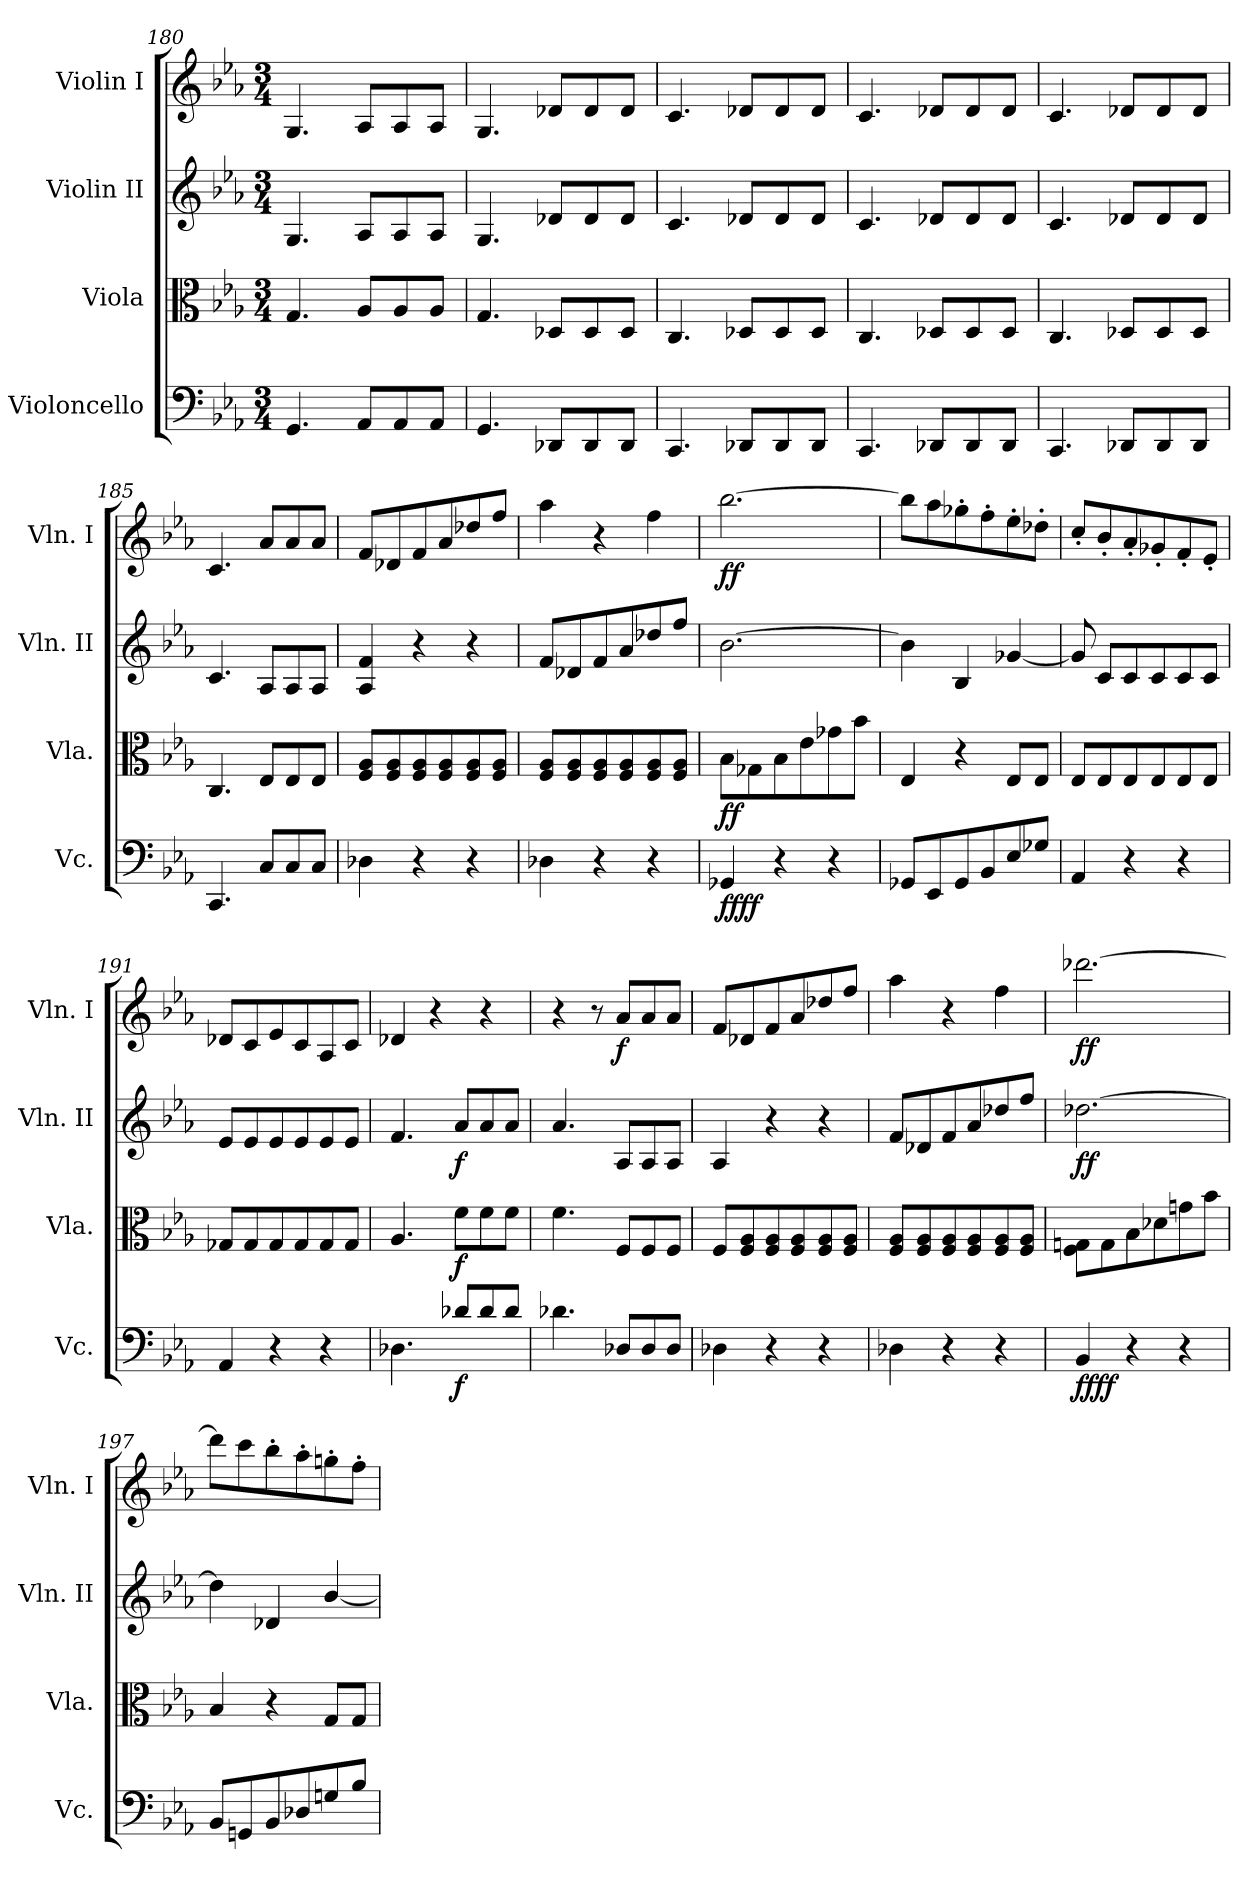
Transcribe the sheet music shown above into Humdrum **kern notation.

**kern	**dynam	**kern	**dynam	**kern	**dynam	**kern	**dynam
*part4	*part4	*part3	*part3	*part2	*part2	*part1	*part1
*staff4	*staff4	*staff3	*staff3	*staff2	*staff2	*staff1	*staff1
*I"Violoncello	*	*I"Viola	*	*I"Violin II	*	*I"Violin I	*
*I'Vc.	*	*I'Vla.	*	*I'Vln. II	*	*I'Vln. I	*
*clefF4	*	*clefC3	*	*clefG2	*	*clefG2	*
*k[b-e-a-]	*	*k[b-e-a-]	*	*k[b-e-a-]	*	*k[b-e-a-]	*
*c:	*	*c:	*	*c:	*	*c:	*
*M3/4	*	*M3/4	*	*M3/4	*	*M3/4	*
=180	=180	=180	=180	=180	=180	=180	=180
4.GG/	.	4.G/	.	4.G/	.	4.G/	.
8AA-/L	.	8A-/L	.	8A-/L	.	8A-/L	.
8AA-/	.	8A-/	.	8A-/	.	8A-/	.
8AA-/J	.	8A-/J	.	8A-/J	.	8A-/J	.
=181	=181	=181	=181	=181	=181	=181	=181
4.GG/	.	4.G/	.	4.G/	.	4.G/	.
8DD-X/L	.	8D-X/L	.	8d-X/L	.	8d-X/L	.
8DD-/	.	8D-/	.	8d-/	.	8d-/	.
8DD-/J	.	8D-/J	.	8d-/J	.	8d-/J	.
=182	=182	=182	=182	=182	=182	=182	=182
4.CC/	.	4.C/	.	4.c/	.	4.c/	.
8DD-X/L	.	8D-X/L	.	8d-X/L	.	8d-X/L	.
8DD-/	.	8D-/	.	8d-/	.	8d-/	.
8DD-/J	.	8D-/J	.	8d-/J	.	8d-/J	.
=183	=183	=183	=183	=183	=183	=183	=183
4.CC/	.	4.C/	.	4.c/	.	4.c/	.
8DD-X/L	.	8D-X/L	.	8d-X/L	.	8d-X/L	.
8DD-/	.	8D-/	.	8d-/	.	8d-/	.
8DD-/J	.	8D-/J	.	8d-/J	.	8d-/J	.
=184	=184	=184	=184	=184	=184	=184	=184
4.CC/	.	4.C/	.	4.c/	.	4.c/	.
8DD-X/L	.	8D-X/L	.	8d-X/L	.	8d-X/L	.
8DD-/	.	8D-/	.	8d-/	.	8d-/	.
8DD-/J	.	8D-/J	.	8d-/J	.	8d-/J	.
=185	=185	=185	=185	=185	=185	=185	=185
4.CC/	.	4.C/	.	4.c/	.	4.c/	.
8C/L	.	8E-/L	.	8A-/L	.	8a-/L	.
8C/	.	8E-/	.	8A-/	.	8a-/	.
8C/J	.	8E-/J	.	8A-/J	.	8a-/J	.
=186	=186	=186	=186	=186	=186	=186	=186
4D-X\	.	8F/ 8A-/L	.	4A-/ 4f/	.	8f/L	.
.	.	8F/ 8A-/	.	.	.	8d-X/	.
4r	.	8F/ 8A-/	.	4r	.	8f/	.
.	.	8F/ 8A-/	.	.	.	8a-/	.
4r	.	8F/ 8A-/	.	4r	.	8dd-X/	.
.	.	8F/ 8A-/J	.	.	.	8ff/J	.
=187	=187	=187	=187	=187	=187	=187	=187
4D-X\	.	8F/ 8A-/L	.	8f/L	.	4aa-\	.
.	.	8F/ 8A-/	.	8d-X/	.	.	.
4r	.	8F/ 8A-/	.	8f/	.	4r	.
.	.	8F/ 8A-/	.	8a-/	.	.	.
4r	.	8F/ 8A-/	.	8dd-X/	.	4ff\	.
.	.	8F/ 8A-/J	.	8ff/J	.	.	.
=188	=188	=188	=188	=188	=188	=188	=188
!	!LO:DY:b	!	!	!	!	!	!
!	!LO:DY:n=1:b	!	!LO:DY:b	!	!	!	!LO:DY:b
4GG-X/	ff ff	8B-\L	ff	[2.b-\	.	[2.bb-\	ff
.	.	8G-X\	.	.	.	.	.
4r	.	8B-\	.	.	.	.	.
.	.	8e-\	.	.	.	.	.
4r	.	8g-X\	.	.	.	.	.
.	.	8b-\J	.	.	.	.	.
=189	=189	=189	=189	=189	=189	=189	=189
8GG-X/L	.	4E-/	.	4b-\]	.	8bb-\L]	.
8EE-/	.	.	.	.	.	8aa-\	.
8GG-/	.	4r	.	4B-/	.	8gg-X'\	.
8BB-/	.	.	.	.	.	8ff'\	.
8E-/	.	8E-/L	.	[4g-X/	.	8ee-'\	.
8G-X/J	.	8E-/J	.	.	.	8dd-X'\J	.
=190	=190	=190	=190	=190	=190	=190	=190
4AA-/	.	8E-/L	.	8g-/]	.	8cc'/L	.
.	.	8E-/	.	8c/L	.	8b-'/	.
4r	.	8E-/	.	8c/	.	8a-'/	.
.	.	8E-/	.	8c/	.	8g-X'/	.
4r	.	8E-/	.	8c/	.	8f'/	.
.	.	8E-/J	.	8c/J	.	8e-'/J	.
=191	=191	=191	=191	=191	=191	=191	=191
4AA-/	.	8G-X/L	.	8e-/L	.	8d-X/L	.
.	.	8G-/	.	8e-/	.	8c/	.
4r	.	8G-/	.	8e-/	.	8e-/	.
.	.	8G-/	.	8e-/	.	8c/	.
4r	.	8G-/	.	8e-/	.	8A-/	.
.	.	8G-/J	.	8e-/J	.	8c/J	.
=192	=192	=192	=192	=192	=192	=192	=192
4.D-X\	.	4.A-/	.	4.f/	.	4d-X/	.
.	.	.	.	.	.	4r	.
!	!LO:DY:b	!	!LO:DY:b	!	!LO:DY:b	!	!
8d-X/L	f	8f\L	f	8a-/L	f	.	.
8d-/	.	8f\	.	8a-/	.	4r	.
8d-/J	.	8f\J	.	8a-/J	.	.	.
=193	=193	=193	=193	=193	=193	=193	=193
4.d-X\	.	4.f\	.	4.a-/	.	4r	.
.	.	.	.	.	.	8r	.
!	!	!	!	!	!	!	!LO:DY:b
8D-X/L	.	8F/L	.	8A-/L	.	8a-/L	f
8D-/	.	8F/	.	8A-/	.	8a-/	.
8D-/J	.	8F/J	.	8A-/J	.	8a-/J	.
=194	=194	=194	=194	=194	=194	=194	=194
4D-X\	.	8F/L	.	4A-/	.	8f/L	.
.	.	8F/ 8A-/	.	.	.	8d-X/	.
4r	.	8F/ 8A-/	.	4r	.	8f/	.
.	.	8F/ 8A-/	.	.	.	8a-/	.
4r	.	8F/ 8A-/	.	4r	.	8dd-X/	.
.	.	8F/ 8A-/J	.	.	.	8ff/J	.
=195	=195	=195	=195	=195	=195	=195	=195
4D-X\	.	8F/ 8A-/L	.	8f/L	.	4aa-\	.
.	.	8F/ 8A-/	.	8d-X/	.	.	.
4r	.	8F/ 8A-/	.	8f/	.	4r	.
.	.	8F/ 8A-/	.	8a-/	.	.	.
4r	.	8F/ 8A-/	.	8dd-X/	.	4ff\	.
.	.	8F/ 8A-/J	.	8ff/J	.	.	.
=196	=196	=196	=196	=196	=196	=196	=196
!	!LO:DY:b	!	!	!	!	!	!
!	!LO:DY:n=1:b	!	!	!	!LO:DY:b	!	!LO:DY:b
4BB-/	ff ff	8F\ 8Gn\L	.	[2.dd-X\	ff	[2.ddd-X\	ff
.	.	8G\	.	.	.	.	.
4r	.	8B-\	.	.	.	.	.
.	.	8d-X\	.	.	.	.	.
4r	.	8gn\	.	.	.	.	.
.	.	8b-\J	.	.	.	.	.
=197	=197	=197	=197	=197	=197	=197	=197
8BB-/L	.	4B-/	.	4dd-\]	.	8ddd-\L]	.
8GGn/	.	.	.	.	.	8ccc\	.
8BB-/	.	4r	.	4d-X/	.	8bb-'\	.
8D-X/	.	.	.	.	.	8aa-'\	.
8Gn/	.	8G/L	.	[4b-/	.	8ggn'\	.
8B-/J	.	8G/J	.	.	.	8ff'\J	.
=	=	=	=	=	=	=	=
*-	*-	*-	*-	*-	*-	*-	*-
